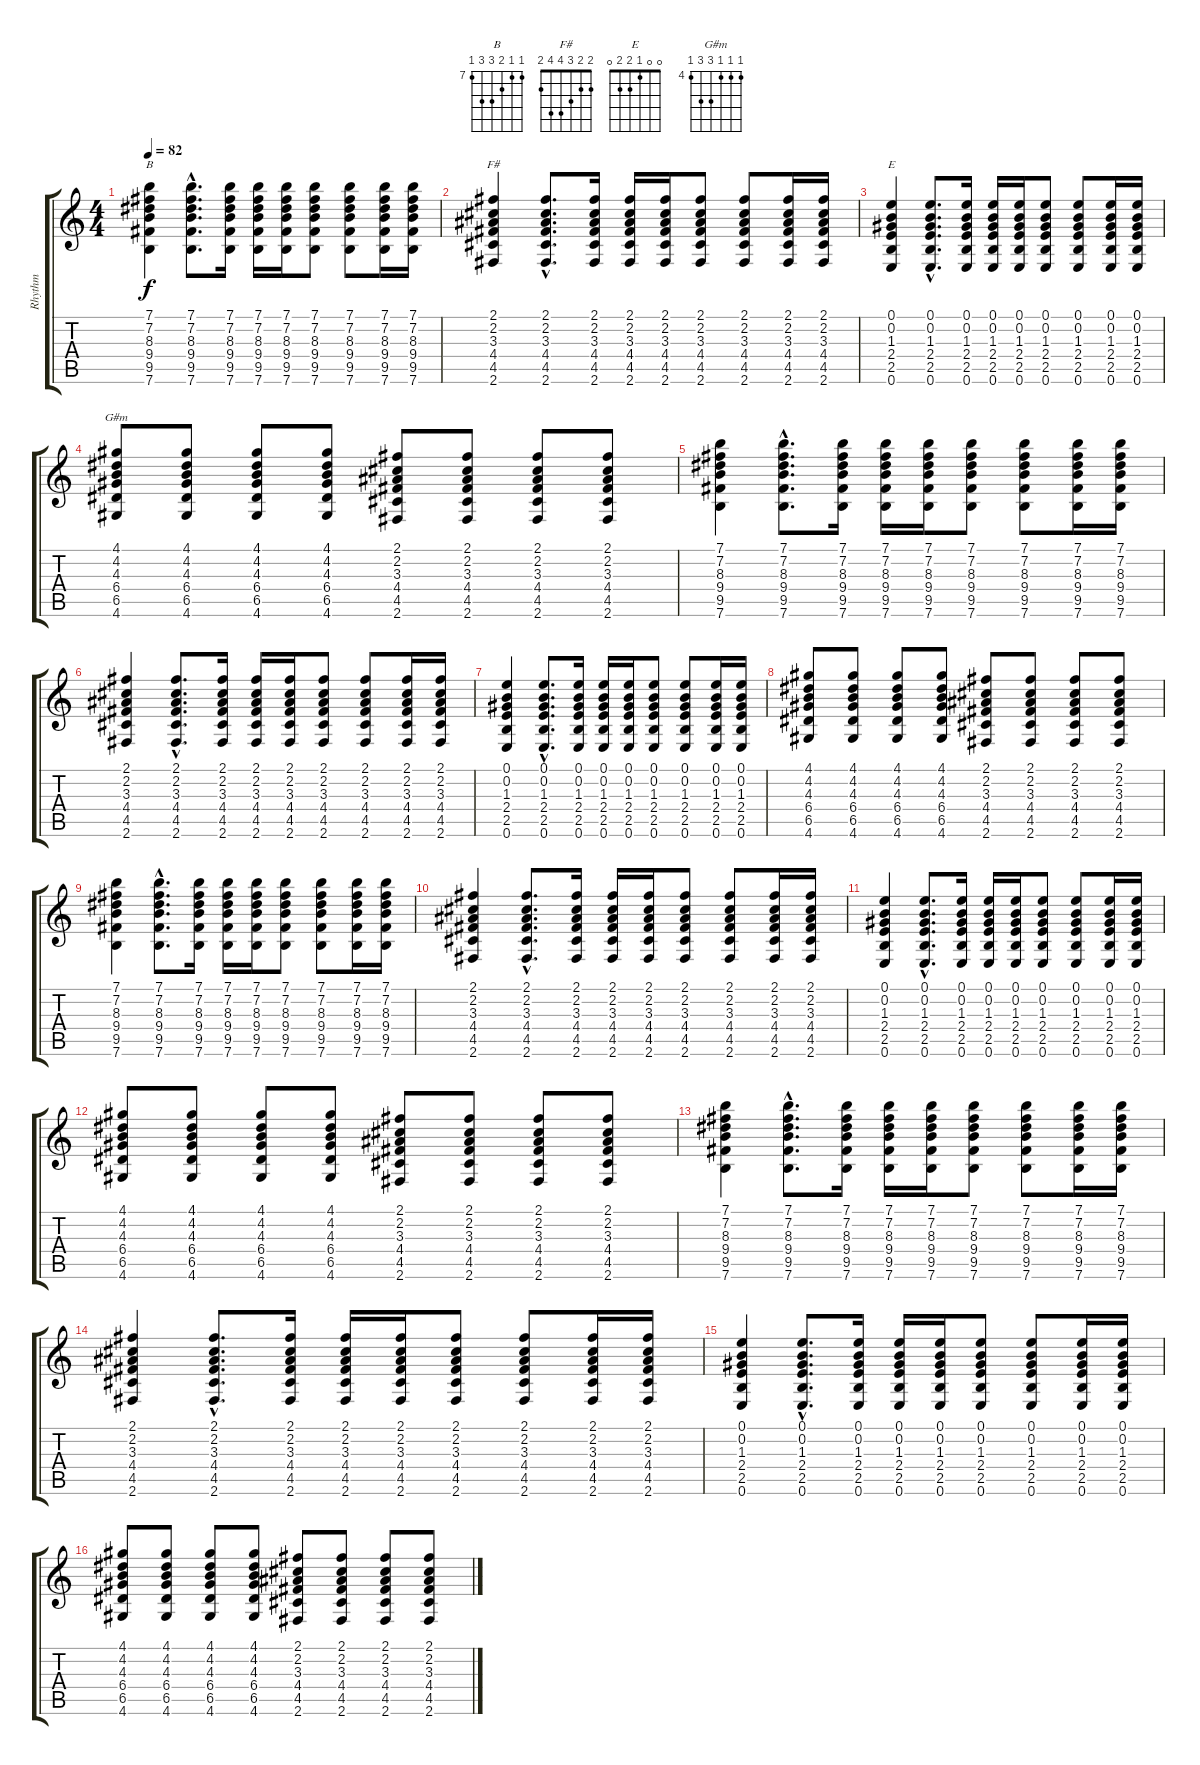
\track ("Rhythm" "Rhythm") {instrument acousticguitarsteel}
\staff {score tabs}
\tuning (E4 B3 G3 D3 A2 E2) {hide}
\chord ("B" 7 7 8 9 9 7) {firstfret 7}
\chord ("F#" 2 2 3 4 4 2)
\chord ("E" 0 0 1 2 2 0)
\chord ("G#m" 4 4 4 6 6 4) {firstfret 4}
\ts (4 4)
\tempo 82
\clef g2
\ks c
(7.1 7.2 8.3 9.4 9.5 7.6).4{ch "B" dy f instrument acousticguitarsteel} (7.1{hac} 7.2{hac} 8.3{hac} 9.4{hac} 9.5{hac} 7.6{hac}).8{d} (7.1 7.2 8.3 9.4 9.5 7.6).16 (7.1 7.2 8.3 9.4 9.5 7.6).16 (7.1 7.2 8.3 9.4 9.5 7.6).16 (7.1 7.2 8.3 9.4 9.5 7.6).8 (7.1 7.2 8.3 9.4 9.5 7.6).8 (7.1 7.2 8.3 9.4 9.5 7.6).16 (7.1 7.2 8.3 9.4 9.5 7.6).16 |
(2.1 2.2 3.3 4.4 4.5 2.6).4{ch "F#"} (2.1{hac} 2.2{hac} 3.3{hac} 4.4{hac} 4.5{hac} 2.6{hac}).8{d} (2.1 2.2 3.3 4.4 4.5 2.6).16 (2.1 2.2 3.3 4.4 4.5 2.6).16 (2.1 2.2 3.3 4.4 4.5 2.6).16 (2.1 2.2 3.3 4.4 4.5 2.6).8 (2.1 2.2 3.3 4.4 4.5 2.6).8 (2.1 2.2 3.3 4.4 4.5 2.6).16 (2.1 2.2 3.3 4.4 4.5 2.6).16 |
(0.1 0.2 1.3 2.4 2.5 0.6).4{ch "E"} (0.1{hac} 0.2{hac} 1.3{hac} 2.4{hac} 2.5{hac} 0.6{hac}).8{d} (0.1 0.2 1.3 2.4 2.5 0.6).16 (0.1 0.2 1.3 2.4 2.5 0.6).16 (0.1 0.2 1.3 2.4 2.5 0.6).16 (0.1 0.2 1.3 2.4 2.5 0.6).8 (0.1 0.2 1.3 2.4 2.5 0.6).8 (0.1 0.2 1.3 2.4 2.5 0.6).16 (0.1 0.2 1.3 2.4 2.5 0.6).16 |
(4.1 4.2 4.3 6.4 6.5 4.6).8{ch "G#m"} (4.1 4.2 4.3 6.4 6.5 4.6).8 (4.1 4.2 4.3 6.4 6.5 4.6).8 (4.1 4.2 4.3 6.4 6.5 4.6).8 (2.1 2.2 3.3 4.4 4.5 2.6).8 (2.1 2.2 3.3 4.4 4.5 2.6).8 (2.1 2.2 3.3 4.4 4.5 2.6).8 (2.1 2.2 3.3 4.4 4.5 2.6).8 |
(7.1 7.2 8.3 9.4 9.5 7.6).4 (7.1{hac} 7.2{hac} 8.3{hac} 9.4{hac} 9.5{hac} 7.6{hac}).8{d} (7.1 7.2 8.3 9.4 9.5 7.6).16 (7.1 7.2 8.3 9.4 9.5 7.6).16 (7.1 7.2 8.3 9.4 9.5 7.6).16 (7.1 7.2 8.3 9.4 9.5 7.6).8 (7.1 7.2 8.3 9.4 9.5 7.6).8 (7.1 7.2 8.3 9.4 9.5 7.6).16 (7.1 7.2 8.3 9.4 9.5 7.6).16 |
(2.1 2.2 3.3 4.4 4.5 2.6).4 (2.1{hac} 2.2{hac} 3.3{hac} 4.4{hac} 4.5{hac} 2.6{hac}).8{d} (2.1 2.2 3.3 4.4 4.5 2.6).16 (2.1 2.2 3.3 4.4 4.5 2.6).16 (2.1 2.2 3.3 4.4 4.5 2.6).16 (2.1 2.2 3.3 4.4 4.5 2.6).8 (2.1 2.2 3.3 4.4 4.5 2.6).8 (2.1 2.2 3.3 4.4 4.5 2.6).16 (2.1 2.2 3.3 4.4 4.5 2.6).16 |
(0.1 0.2 1.3 2.4 2.5 0.6).4 (0.1{hac} 0.2{hac} 1.3{hac} 2.4{hac} 2.5{hac} 0.6{hac}).8{d} (0.1 0.2 1.3 2.4 2.5 0.6).16 (0.1 0.2 1.3 2.4 2.5 0.6).16 (0.1 0.2 1.3 2.4 2.5 0.6).16 (0.1 0.2 1.3 2.4 2.5 0.6).8 (0.1 0.2 1.3 2.4 2.5 0.6).8 (0.1 0.2 1.3 2.4 2.5 0.6).16 (0.1 0.2 1.3 2.4 2.5 0.6).16 |
(4.1 4.2 4.3 6.4 6.5 4.6).8 (4.1 4.2 4.3 6.4 6.5 4.6).8 (4.1 4.2 4.3 6.4 6.5 4.6).8 (4.1 4.2 4.3 6.4 6.5 4.6).8 (2.1 2.2 3.3 4.4 4.5 2.6).8 (2.1 2.2 3.3 4.4 4.5 2.6).8 (2.1 2.2 3.3 4.4 4.5 2.6).8 (2.1 2.2 3.3 4.4 4.5 2.6).8 |
(7.1 7.2 8.3 9.4 9.5 7.6).4 (7.1{hac} 7.2{hac} 8.3{hac} 9.4{hac} 9.5{hac} 7.6{hac}).8{d} (7.1 7.2 8.3 9.4 9.5 7.6).16 (7.1 7.2 8.3 9.4 9.5 7.6).16 (7.1 7.2 8.3 9.4 9.5 7.6).16 (7.1 7.2 8.3 9.4 9.5 7.6).8 (7.1 7.2 8.3 9.4 9.5 7.6).8 (7.1 7.2 8.3 9.4 9.5 7.6).16 (7.1 7.2 8.3 9.4 9.5 7.6).16 |
(2.1 2.2 3.3 4.4 4.5 2.6).4 (2.1{hac} 2.2{hac} 3.3{hac} 4.4{hac} 4.5{hac} 2.6{hac}).8{d} (2.1 2.2 3.3 4.4 4.5 2.6).16 (2.1 2.2 3.3 4.4 4.5 2.6).16 (2.1 2.2 3.3 4.4 4.5 2.6).16 (2.1 2.2 3.3 4.4 4.5 2.6).8 (2.1 2.2 3.3 4.4 4.5 2.6).8 (2.1 2.2 3.3 4.4 4.5 2.6).16 (2.1 2.2 3.3 4.4 4.5 2.6).16 |
(0.1 0.2 1.3 2.4 2.5 0.6).4 (0.1{hac} 0.2{hac} 1.3{hac} 2.4{hac} 2.5{hac} 0.6{hac}).8{d} (0.1 0.2 1.3 2.4 2.5 0.6).16 (0.1 0.2 1.3 2.4 2.5 0.6).16 (0.1 0.2 1.3 2.4 2.5 0.6).16 (0.1 0.2 1.3 2.4 2.5 0.6).8 (0.1 0.2 1.3 2.4 2.5 0.6).8 (0.1 0.2 1.3 2.4 2.5 0.6).16 (0.1 0.2 1.3 2.4 2.5 0.6).16 |
(4.1 4.2 4.3 6.4 6.5 4.6).8 (4.1 4.2 4.3 6.4 6.5 4.6).8 (4.1 4.2 4.3 6.4 6.5 4.6).8 (4.1 4.2 4.3 6.4 6.5 4.6).8 (2.1 2.2 3.3 4.4 4.5 2.6).8 (2.1 2.2 3.3 4.4 4.5 2.6).8 (2.1 2.2 3.3 4.4 4.5 2.6).8 (2.1 2.2 3.3 4.4 4.5 2.6).8 |
(7.1 7.2 8.3 9.4 9.5 7.6).4 (7.1{hac} 7.2{hac} 8.3{hac} 9.4{hac} 9.5{hac} 7.6{hac}).8{d} (7.1 7.2 8.3 9.4 9.5 7.6).16 (7.1 7.2 8.3 9.4 9.5 7.6).16 (7.1 7.2 8.3 9.4 9.5 7.6).16 (7.1 7.2 8.3 9.4 9.5 7.6).8 (7.1 7.2 8.3 9.4 9.5 7.6).8 (7.1 7.2 8.3 9.4 9.5 7.6).16 (7.1 7.2 8.3 9.4 9.5 7.6).16 |
(2.1 2.2 3.3 4.4 4.5 2.6).4 (2.1{hac} 2.2{hac} 3.3{hac} 4.4{hac} 4.5{hac} 2.6{hac}).8{d} (2.1 2.2 3.3 4.4 4.5 2.6).16 (2.1 2.2 3.3 4.4 4.5 2.6).16 (2.1 2.2 3.3 4.4 4.5 2.6).16 (2.1 2.2 3.3 4.4 4.5 2.6).8 (2.1 2.2 3.3 4.4 4.5 2.6).8 (2.1 2.2 3.3 4.4 4.5 2.6).16 (2.1 2.2 3.3 4.4 4.5 2.6).16 |
(0.1 0.2 1.3 2.4 2.5 0.6).4 (0.1{hac} 0.2{hac} 1.3{hac} 2.4{hac} 2.5{hac} 0.6{hac}).8{d} (0.1 0.2 1.3 2.4 2.5 0.6).16 (0.1 0.2 1.3 2.4 2.5 0.6).16 (0.1 0.2 1.3 2.4 2.5 0.6).16 (0.1 0.2 1.3 2.4 2.5 0.6).8 (0.1 0.2 1.3 2.4 2.5 0.6).8 (0.1 0.2 1.3 2.4 2.5 0.6).16 (0.1 0.2 1.3 2.4 2.5 0.6).16 |
(4.1 4.2 4.3 6.4 6.5 4.6).8 (4.1 4.2 4.3 6.4 6.5 4.6).8 (4.1 4.2 4.3 6.4 6.5 4.6).8 (4.1 4.2 4.3 6.4 6.5 4.6).8 (2.1 2.2 3.3 4.4 4.5 2.6).8 (2.1 2.2 3.3 4.4 4.5 2.6).8 (2.1 2.2 3.3 4.4 4.5 2.6).8 (2.1 2.2 3.3 4.4 4.5 2.6).8
